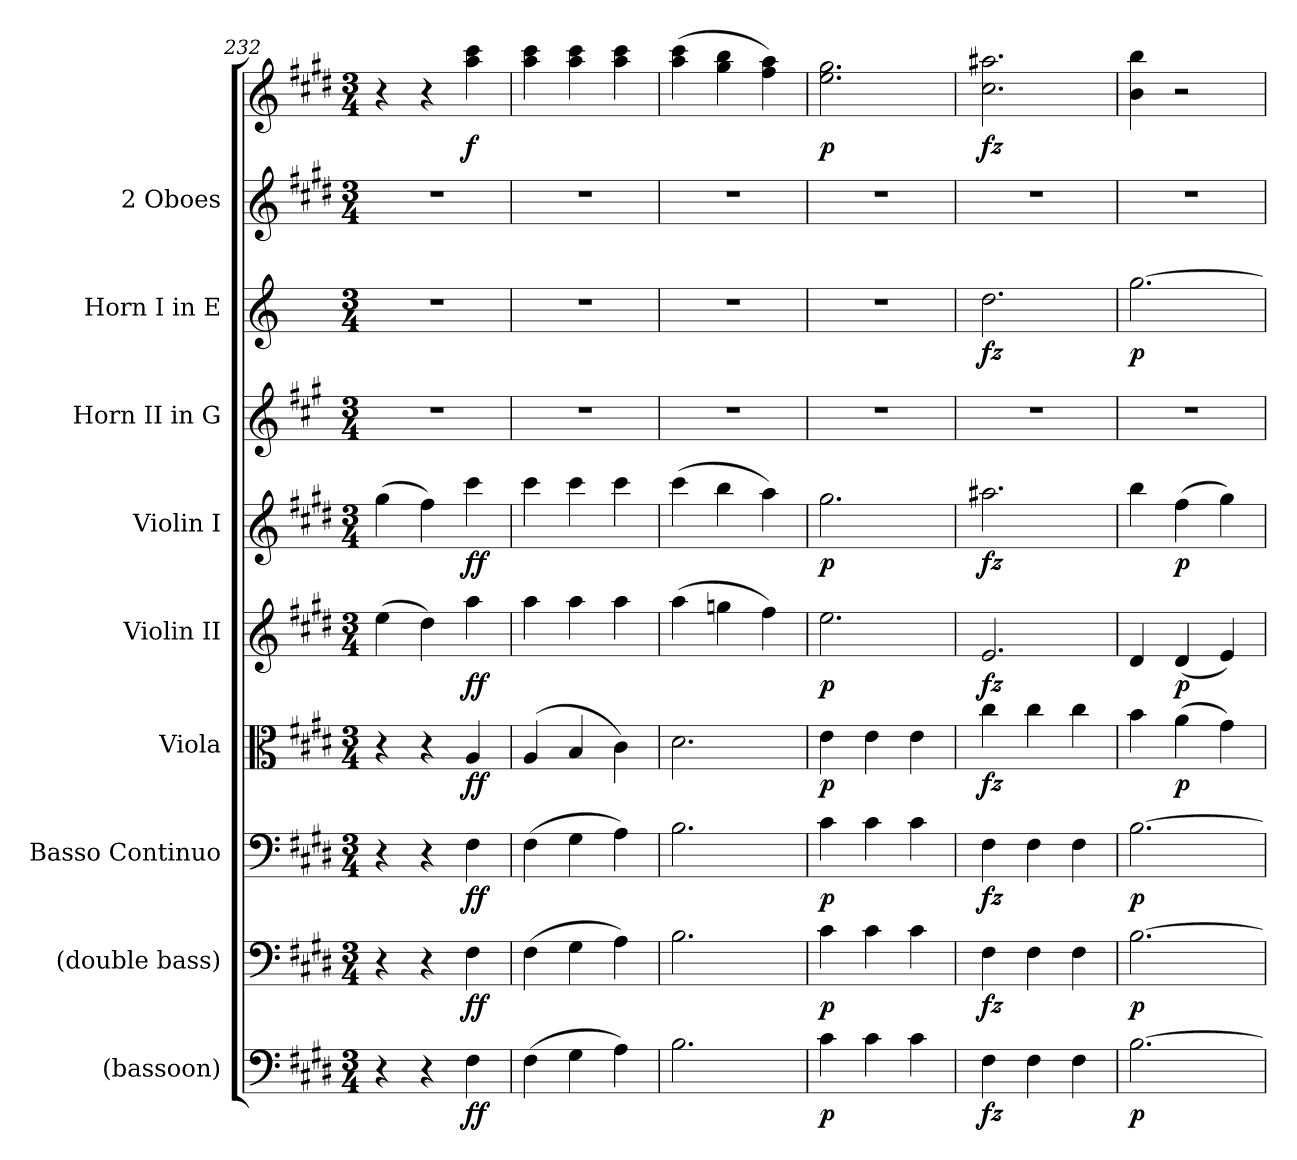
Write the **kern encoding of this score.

**kern	**dynam	**kern	**dynam	**kern	**dynam	**kern	**dynam	**kern	**dynam	**kern	**dynam	**kern	**kern	**dynam	**kern	**kern	**dynam
*part9	*part9	*part8	*part8	*part7	*part7	*part6	*part6	*part5	*part5	*part4	*part4	*part3	*part2	*part2	*part1	*part1	*part1
*staff10	*staff10	*staff9	*staff9	*staff8	*staff8	*staff7	*staff7	*staff6	*staff6	*staff5	*staff5	*staff4	*staff3	*staff3	*staff2	*staff1	*staff1/2
*I"(bassoon)	*	*I"(double bass)	*	*I"Basso Continuo	*	*I"Viola	*	*I"Violin II	*	*I"Violin I	*	*I"Horn II in G	*I"Horn I in E	*	*I"2 Oboes	*	*
*I'Bsn	*	*	*	*I'B	*	*I'Vla	*	*I'Vln	*	*I'Vln	*	*I'Hn	*I'Hn	*	*I'Ob	*	*
*clefF4	*	*clefF4	*	*clefF4	*	*clefC3	*	*clefG2	*	*clefG2	*	*clefG2	*clefG2	*	*clefG2	*clefG2	*
*	*	*	*	*	*	*	*	*	*	*	*	*ITrd3c5	*ITrd5c8	*	*	*	*
*k[f#c#g#d#]	*	*k[f#c#g#d#]	*	*k[f#c#g#d#]	*	*k[f#c#g#d#]	*	*k[f#c#g#d#]	*	*k[f#c#g#d#]	*	*k[f#c#g#d#]	*k[f#c#g#d#]	*	*k[f#c#g#d#]	*k[f#c#g#d#]	*
*M3/4	*	*M3/4	*	*M3/4	*	*M3/4	*	*M3/4	*	*M3/4	*	*M3/4	*M3/4	*	*M3/4	*M3/4	*
=232	=232	=232	=232	=232	=232	=232	=232	=232	=232	=232	=232	=232	=232	=232	=232	=232	=232
4r	.	4r	.	4r	.	4r	.	(4ee	.	(4gg#	.	2.r	2.r	.	2.r	4r	.
4r	.	4r	.	4r	.	4r	.	4dd#)	.	4ff#)	.	.	.	.	.	4r	.
4F#	ff	4F#	ff	4F#	ff	4A	ff	4aa	ff	4ccc#	ff	.	.	.	.	4aa 4ccc#	f
=233	=233	=233	=233	=233	=233	=233	=233	=233	=233	=233	=233	=233	=233	=233	=233	=233	=233
(4F#	.	(4F#	.	(4F#	.	(4A	.	4aa	.	4ccc#	.	2.r	2.r	.	2.r	4aa 4ccc#	.
4G#	.	4G#	.	4G#	.	4B	.	4aa	.	4ccc#	.	.	.	.	.	4aa 4ccc#	.
4A)	.	4A)	.	4A)	.	4c#)	.	4aa	.	4ccc#	.	.	.	.	.	4aa 4ccc#	.
=234	=234	=234	=234	=234	=234	=234	=234	=234	=234	=234	=234	=234	=234	=234	=234	=234	=234
2.B	.	2.B	.	2.B	.	2.d#	.	(4aa	.	(4ccc#	.	2.r	2.r	.	2.r	(4aa 4ccc#	.
.	.	.	.	.	.	.	.	4ggn	.	4bb	.	.	.	.	.	4gg# 4bb	.
.	.	.	.	.	.	.	.	4ff#)	.	4aa)	.	.	.	.	.	4ff# 4aa)	.
=235	=235	=235	=235	=235	=235	=235	=235	=235	=235	=235	=235	=235	=235	=235	=235	=235	=235
4c#	p	4c#	p	4c#	p	4e	p	2.ee	p	2.gg#	p	2.r	2.r	.	2.r	2.ee 2.gg#	p
4c#	.	4c#	.	4c#	.	4e	.	.	.	.	.	.	.	.	.	.	.
4c#	.	4c#	.	4c#	.	4e	.	.	.	.	.	.	.	.	.	.	.
=236	=236	=236	=236	=236	=236	=236	=236	=236	=236	=236	=236	=236	=236	=236	=236	=236	=236
4F#	fz	4F#	fz	4F#	fz	4cc#	fz	2.e	fz	2.aa#X	fz	2.r	2.f#	fz	2.r	2.cc# 2.aa#X	fz
4F#	.	4F#	.	4F#	.	4cc#	.	.	.	.	.	.	.	.	.	.	.
4F#	.	4F#	.	4F#	.	4cc#	.	.	.	.	.	.	.	.	.	.	.
=237	=237	=237	=237	=237	=237	=237	=237	=237	=237	=237	=237	=237	=237	=237	=237	=237	=237
[2.B	p	[2.B	p	[2.B	p	4b	.	4d#	.	4bb	.	2.r	[2.b	p	2.r	4b 4bb	.
.	.	.	.	.	.	(4a	p	(4d#	p	(4ff#	p	.	.	.	.	2r	.
.	.	.	.	.	.	4g#)	.	4e)	.	4gg#)	.	.	.	.	.	.	.
=	=	=	=	=	=	=	=	=	=	=	=	=	=	=	=	=	=
*-	*-	*-	*-	*-	*-	*-	*-	*-	*-	*-	*-	*-	*-	*-	*-	*-	*-
